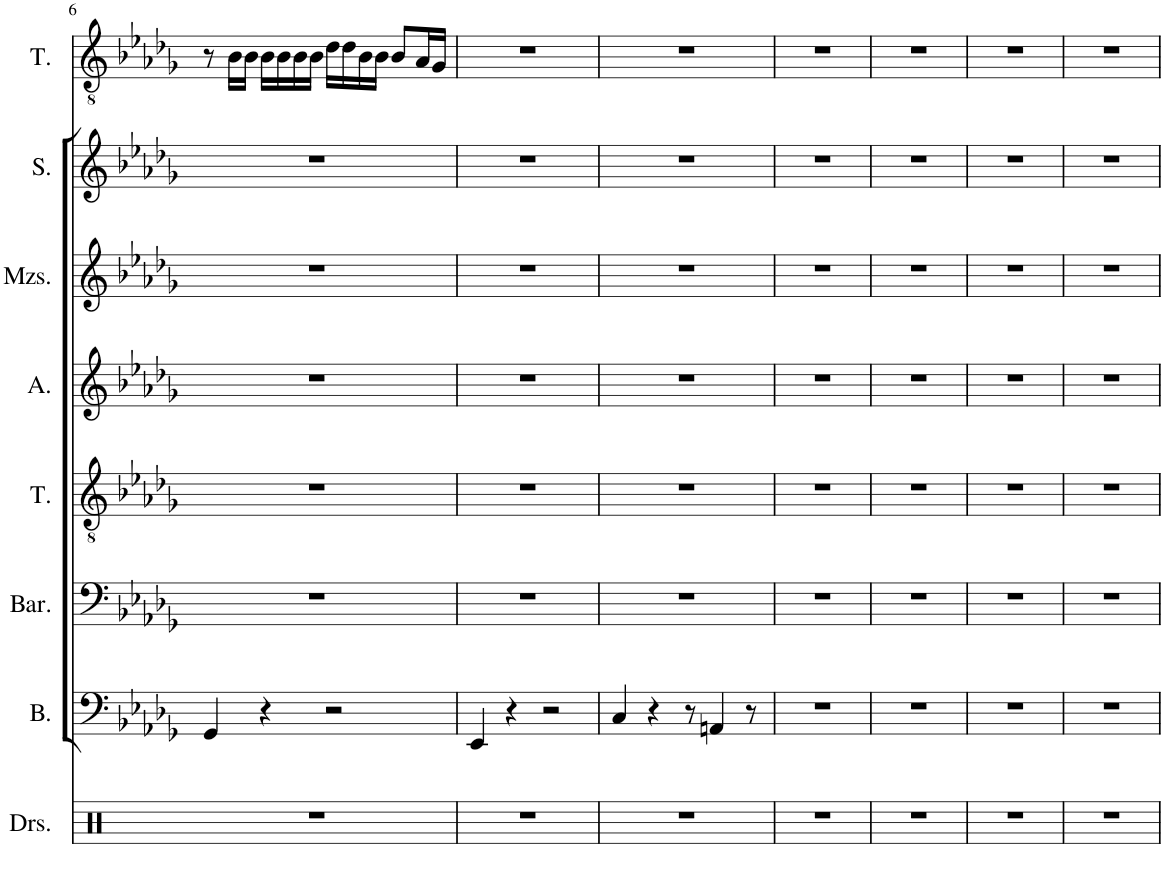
**kern	**kern	**kern	**kern	**kern	**kern	**kern	**kern
*part8	*part7	*part6	*part5	*part4	*part3	*part2	*part1
*staff8	*staff7	*staff6	*staff5	*staff4	*staff3	*staff2	*staff1
*I"Drumset	*I"Bass	*I"Baritone	*I"Tenor	*I"Alto	*I"Mezzo-soprano	*I"Soprano	*I"Tenor
*I'Drs.	*I'B.	*I'Bar.	*I'T.	*I'A.	*I'Mzs.	*I'S.	*I'T.
!!LO:PB:g=z
*clefX	*clefF4	*clefF4	*clefGv2	*clefG2	*clefG2	*clefG2	*clefGv2
*k[]	*k[b-e-a-d-g-]	*k[b-e-a-d-g-]	*k[b-e-a-d-g-]	*k[b-e-a-d-g-]	*k[b-e-a-d-g-]	*k[b-e-a-d-g-]	*k[b-e-a-d-g-]
*M4/4	*M4/4	*M4/4	*M4/4	*M4/4	*M4/4	*M4/4	*M4/4
=6	=6	=6	=6	=6	=6	=6	=6
1r	4GG-/	1r	1r	1r	1r	1r	8r
.	.	.	.	.	.	.	16B-\LL
.	.	.	.	.	.	.	16B-\JJ
.	4r	.	.	.	.	.	16B-\LL
.	.	.	.	.	.	.	16B-\
.	.	.	.	.	.	.	16B-\
.	.	.	.	.	.	.	16B-\JJ
.	2r	.	.	.	.	.	16d-\LL
.	.	.	.	.	.	.	16d-\
.	.	.	.	.	.	.	16B-\
.	.	.	.	.	.	.	16B-\JJ
.	.	.	.	.	.	.	8B-/L
.	.	.	.	.	.	.	16A-/L
.	.	.	.	.	.	.	16G-/JJ
=7	=7	=7	=7	=7	=7	=7	=7
1r	4EE-/	1r	1r	1r	1r	1r	1r
.	4r	.	.	.	.	.	.
.	2r	.	.	.	.	.	.
=8	=8	=8	=8	=8	=8	=8	=8
1r	4C/	1r	1r	1r	1r	1r	1r
.	4r	.	.	.	.	.	.
.	8r	.	.	.	.	.	.
.	4AAn/	.	.	.	.	.	.
.	8r	.	.	.	.	.	.
=9	=9	=9	=9	=9	=9	=9	=9
1r	1r	1r	1r	1r	1r	1r	1r
=10	=10	=10	=10	=10	=10	=10	=10
1r	1r	1r	1r	1r	1r	1r	1r
=11	=11	=11	=11	=11	=11	=11	=11
1r	1r	1r	1r	1r	1r	1r	1r
=12	=12	=12	=12	=12	=12	=12	=12
1r	1r	1r	1r	1r	1r	1r	1r
=	=	=	=	=	=	=	=
*-	*-	*-	*-	*-	*-	*-	*-
